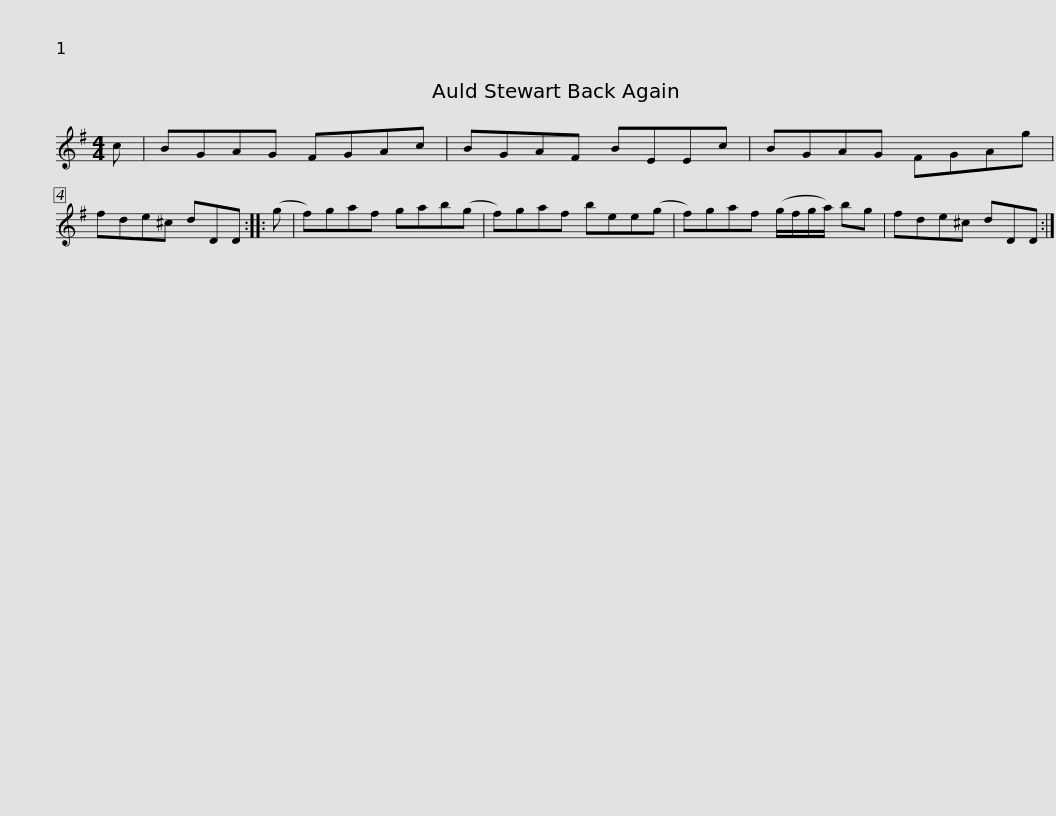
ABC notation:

X:1
L:1/8
M:4/4
I:linebreak $
K:G
V:1 treble
V:1
 c | BGAG FGAc | BGAF BEEc | BGAG FGAg | fde^c dDD :: %5
 (g | f)gaf gab(g |$ f)gaf bee(g | f)gaf (g/f/g/a/) bg | fde^c dDD :| %10
